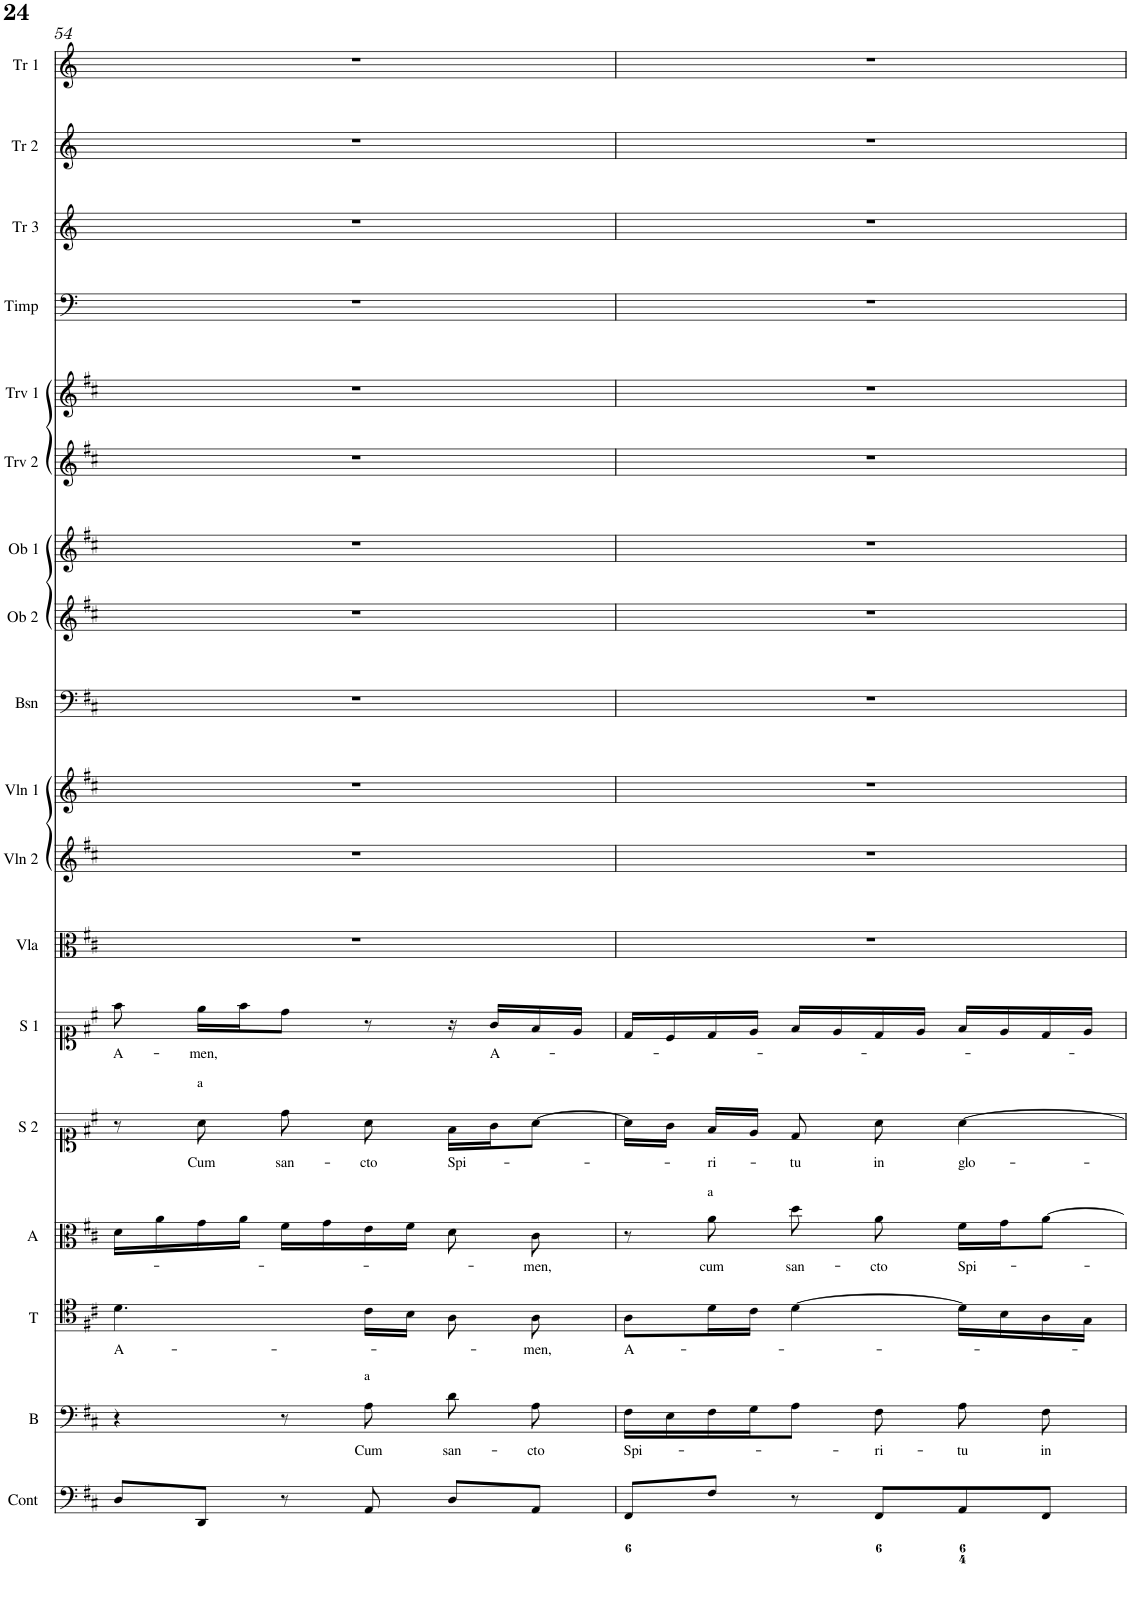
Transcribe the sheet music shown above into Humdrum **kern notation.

**kern	**kern	**text	**kern	**text	**kern	**text	**kern	**text	**kern	**text	**kern	**kern	**kern	**kern	**kern	**kern	**kern	**kern	**kern	**kern	**kern	**kern
*part18	*part17	*part17	*part16	*part16	*part15	*part15	*part14	*part14	*part13	*part13	*part12	*part11	*part10	*part9	*part8	*part7	*part6	*part5	*part4	*part3	*part2	*part1
*staff18	*staff17	*staff17	*staff16	*staff16	*staff15	*staff15	*staff14	*staff14	*staff13	*staff13	*staff12	*staff11	*staff10	*staff9	*staff8	*staff7	*staff6	*staff5	*staff4	*staff3	*staff2	*staff1
*I"Continuo	*I"Bass	*	*I"Tenor	*	*I"Alto	*	*I"Soprano 2	*	*I"Soprano 1	*	*I"Viola	*I"Violin 2	*I"Violin 1	*I"Bassoon	*I"Oboe 2	*I"Oboe 1	*I"Traverso 2	*I"Traverso 1	*I"Timpani	*I"Tromba 3	*I"Tromba 2	*I"Tromba 1
*I'Cont	*I'B	*	*I'T	*	*I'A	*	*I'S 2	*	*I'S 1	*	*I'Vla	*I'Vln 2	*I'Vln 1	*I'Bsn	*I'Ob 2	*I'Ob 1	*I'Trv 2	*I'Trv 1	*I'Timp	*I'Tr 3	*I'Tr 2	*I'Tr 1
!!LO:PB:g=z
*clefF4	*clefF4	*	*clefC4	*	*clefC3	*	*clefC1	*	*clefC1	*	*clefC3	*clefG2	*clefG2	*clefF4	*clefG2	*clefG2	*clefG2	*clefG2	*clefF4	*clefG2	*clefG2	*clefG2
*	*	*	*	*	*	*	*	*	*	*	*	*	*	*	*	*	*	*	*Trd-1c-2	*Trd-1c-2	*Trd-1c-2	*Trd-1c-2
*k[f#c#]	*k[f#c#]	*	*k[f#c#]	*	*k[f#c#]	*	*k[f#c#]	*	*k[f#c#]	*	*k[f#c#]	*k[f#c#]	*k[f#c#]	*k[f#c#]	*k[f#c#]	*k[f#c#]	*k[f#c#]	*k[f#c#]	*k[]	*k[]	*k[]	*k[]
*M3/4	*M3/4	*	*M3/4	*	*M3/4	*	*M3/4	*	*M3/4	*	*M3/4	*M3/4	*M3/4	*M3/4	*M3/4	*M3/4	*M3/4	*M3/4	*M3/4	*M3/4	*M3/4	*M3/4
=54	=54	=54	=54	=54	=54	=54	=54	=54	=54	=54	=54	=54	=54	=54	=54	=54	=54	=54	=54	=54	=54	=54
!	!	!	!	!LO:LY:b	!	!	!	!	!	!LO:LY:b	!	!	!	!	!	!	!	!	!	!	!	!
8D/L	4r	.	4.d\	A-	16d\LL	.	8r	.	8ff#\	A-	2.r	2.r	2.r	2.r	2.r	2.r	2.r	2.r	2.r	2.r	2.r	2.r
.	.	.	.	.	16a\	.	.	.	.	.	.	.	.	.	.	.	.	.	.	.	.	.
!	!	!	!	!	!	!	!LO:TX:a:t=a	!	!	!	!	!	!	!	!	!	!	!	!	!	!	!
!	!	!	!	!	!	!	!	!LO:LY:b	!	!LO:LY:b	!	!	!	!	!	!	!	!	!	!	!	!
8DD/J	.	.	.	.	16g\	.	8a\	Cum	16ee\LL	-men,	.	.	.	.	.	.	.	.	.	.	.	.
.	.	.	.	.	16a\JJ	.	.	.	16ff#\J	.	.	.	.	.	.	.	.	.	.	.	.	.
!	!	!	!	!	!	!	!	!LO:LY:b	!	!	!	!	!	!	!	!	!	!	!	!	!	!
8r	8r	.	.	.	16f#\LL	.	8dd\	san-	8dd\J	.	.	.	.	.	.	.	.	.	.	.	.	.
.	.	.	.	.	16g\	.	.	.	.	.	.	.	.	.	.	.	.	.	.	.	.	.
!	!LO:TX:a:t=a	!	!	!	!	!	!	!	!	!	!	!	!	!	!	!	!	!	!	!	!	!
!	!	!LO:LY:b	!	!	!	!	!	!LO:LY:b	!	!	!	!	!	!	!	!	!	!	!	!	!	!
8AA/	8A\	Cum	16c#\LL	.	16e\	.	8a\	-cto	8r	.	.	.	.	.	.	.	.	.	.	.	.	.
.	.	.	16B\JJ	.	16f#\JJ	.	.	.	.	.	.	.	.	.	.	.	.	.	.	.	.	.
!	!	!LO:LY:b	!	!	!	!	!	!LO:LY:b	!	!	!	!	!	!	!	!	!	!	!	!	!	!
8D/L	8d\	san-	8A\	.	8d\	.	16f#\LL	Spi-	16r	.	.	.	.	.	.	.	.	.	.	.	.	.
!	!	!	!	!	!	!	!	!	!	!LO:LY:b	!	!	!	!	!	!	!	!	!	!	!	!
.	.	.	.	.	.	.	16g\J	.	16g/LL	A-	.	.	.	.	.	.	.	.	.	.	.	.
!	!	!LO:LY:b	!	!LO:LY:b	!	!LO:LY:b	!	!	!	!	!	!	!	!	!	!	!	!	!	!	!	!
8AA/J	8A\	-cto	8A\	-men,	8c#\	-men,	[8a\J	.	16f#/	.	.	.	.	.	.	.	.	.	.	.	.	.
.	.	.	.	.	.	.	.	.	16e/JJ	.	.	.	.	.	.	.	.	.	.	.	.	.
=55	=55	=55	=55	=55	=55	=55	=55	=55	=55	=55	=55	=55	=55	=55	=55	=55	=55	=55	=55	=55	=55	=55
!	!	!LO:LY:b	!	!LO:LY:b	!	!	!	!	!	!	!	!	!	!	!	!	!	!	!	!	!	!
8FF#/L	16F#\LL	Spi-	8A\L	A-	8r	.	16a\LL]	.	16d/LL	.	2.r	2.r	2.r	2.r	2.r	2.r	2.r	2.r	2.r	2.r	2.r	2.r
.	16E\	.	.	.	.	.	16g\JJ	.	16c#/	.	.	.	.	.	.	.	.	.	.	.	.	.
!	!	!	!	!	!LO:TX:a:t=a	!	!	!	!	!	!	!	!	!	!	!	!	!	!	!	!	!
!	!	!	!	!	!	!LO:LY:b	!	!LO:LY:b	!	!	!	!	!	!	!	!	!	!	!	!	!	!
8F#/J	16F#\	.	16d\L	.	8a\	cum	16f#/LL	-ri-	16d/	.	.	.	.	.	.	.	.	.	.	.	.	.
.	16G\J	.	16c#\JJ	.	.	.	16e/JJ	.	16e/JJ	.	.	.	.	.	.	.	.	.	.	.	.	.
!	!	!	!	!	!	!LO:LY:b	!	!LO:LY:b	!	!	!	!	!	!	!	!	!	!	!	!	!	!
8r	8A\J	.	[4d\	.	8dd\	san-	8d/	-tu	16f#/LL	.	.	.	.	.	.	.	.	.	.	.	.	.
.	.	.	.	.	.	.	.	.	16e/	.	.	.	.	.	.	.	.	.	.	.	.	.
!	!	!LO:LY:b	!	!	!	!LO:LY:b	!	!LO:LY:b	!	!	!	!	!	!	!	!	!	!	!	!	!	!
8FF#/L	8F#\	-ri-	.	.	8a\	-cto	8a\	in	16d/	.	.	.	.	.	.	.	.	.	.	.	.	.
.	.	.	.	.	.	.	.	.	16e/JJ	.	.	.	.	.	.	.	.	.	.	.	.	.
!	!	!LO:LY:b	!	!	!	!LO:LY:b	!	!LO:LY:b	!	!	!	!	!	!	!	!	!	!	!	!	!	!
8AA/	8A\	-tu	16d\LL]	.	16f#\LL	Spi-	[4a\	glo-	16f#/LL	.	.	.	.	.	.	.	.	.	.	.	.	.
.	.	.	16B\	.	16g\J	.	.	.	16e/	.	.	.	.	.	.	.	.	.	.	.	.	.
!	!	!LO:LY:b	!	!	!	!	!	!	!	!	!	!	!	!	!	!	!	!	!	!	!	!
8FF#/J	8F#\	in	16A\	.	[8a\J	.	.	.	16d/	.	.	.	.	.	.	.	.	.	.	.	.	.
.	.	.	16G\JJ	.	.	.	.	.	16e/JJ	.	.	.	.	.	.	.	.	.	.	.	.	.
=	=	=	=	=	=	=	=	=	=	=	=	=	=	=	=	=	=	=	=	=	=	=
*-	*-	*-	*-	*-	*-	*-	*-	*-	*-	*-	*-	*-	*-	*-	*-	*-	*-	*-	*-	*-	*-	*-
